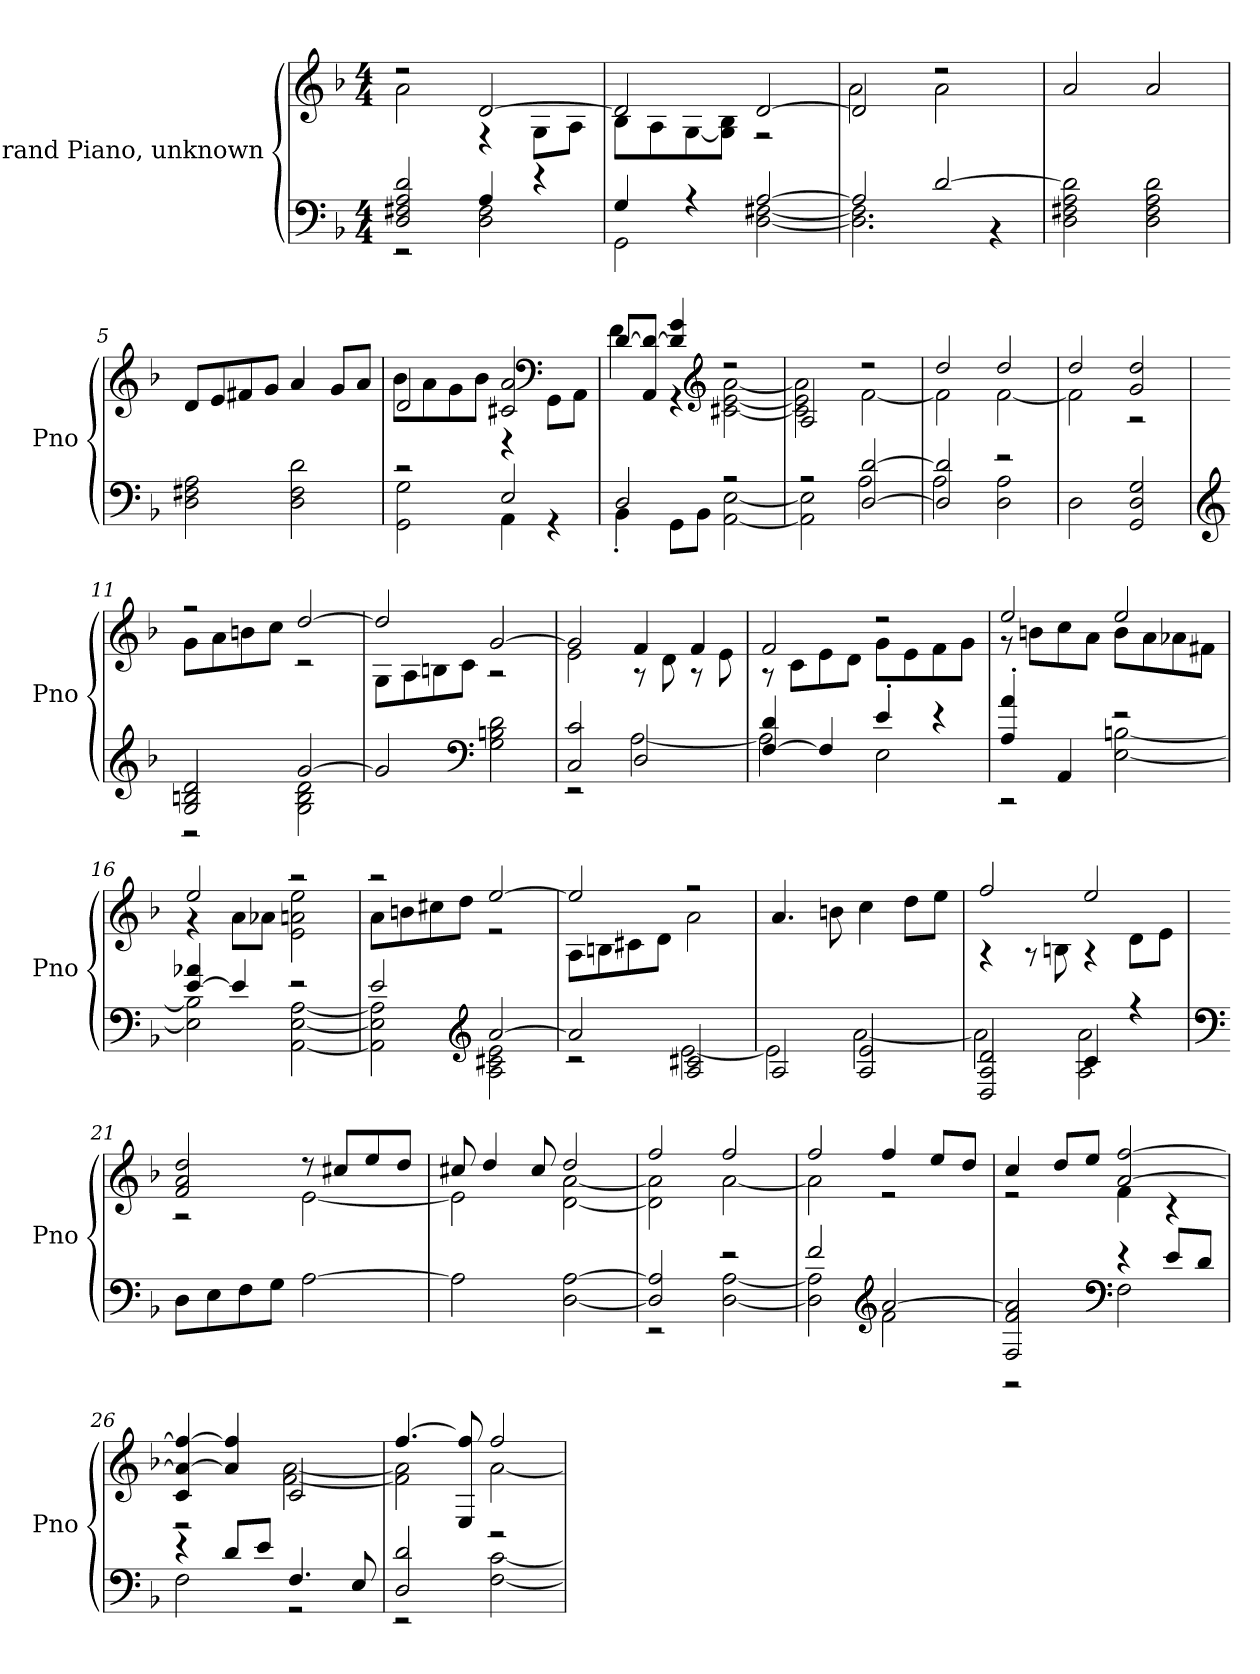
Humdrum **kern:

**kern	**kern
*part1	*part1
*staff2	*staff1
*I"Grand Piano, unknown	*
*I'Pno	*
*clefF4	*clefG2
*k[b-]	*k[b-]
*M4/4	*M4/4
*MM151	*MM151
=1	=1
*^	*^
2D/ 2F#X/ 2A/ 2d/	2r	2r	2a\
4A/	2D\ 2F#\	[2d/	4r
4r	.	.	8G\L
.	.	.	8A\J
=2	=2	=2	=2
4G/	2GG\	2d/]	8B-\L
.	.	.	8A\
4r	.	.	[8G\
.	.	.	8G\] 8B-\J
[2A/	[2D\ [2F#X\	[2d/	2r
=3	=3	=3	=3
2A/]	2.D\] 2.F#\]	2d/]	2a\
[2d/	.	2r	2a\
.	4r	.	.
*v	*v	*	*
*	*v	*v
=4	=4
2D\ 2F#X\ 2A\ 2d\]	2a/
2D\ 2F#\ 2A\ 2d\	2a/
=5	=5
2D\ 2F#X\ 2A\	8d/L
.	8e/
.	8f#X/
.	8g/J
2D\ 2F#\ 2d\	4a/
.	8g/L
.	8a/J
=6	=6
*^	*^
2r	2GG\ 2G\	2d/	8b-\L
.	.	.	8a\
.	.	.	8g\
.	.	.	8b-\J
2E/	4AA\	2c#X/ 2a/	4r
*	*	*clefF4	*
.	4r	.	8GG\L
.	.	.	8AA\J
!!LO:LB:g=z	!!
=7	=7	=7	=7
2D/	4BB-'\	[8d/L	4f\
.	.	8AA/ 8d/_J	.
.	8GG\L	4d/] 4g/	4r
.	8BB-\J	.	.
*	*	*clefG2	*
2r	[2AA\ [2E\	2r	[2c#X\ [2e\ [2a\
=8	=8	=8	=8
2r	2AA\] 2E\]	2A/	2c#\] 2e\] 2a\]
[2D/ [2d/	2A\	2r	[2f\
=9	=9	=9	=9
2D/] 2d/]	2A\	2dd/	2f\]
2r	2D\ 2A\	2dd/	[2f\
*v	*v	*	*
=10	=10	=10
2D\	2dd/	2f\]
2GG/ 2D/ 2G/	2g/ 2dd/	2r
=11	=11	=11
*clefG2	*	*
*^	*	*
2G/ 2Bn/ 2d/	2r	2r	8g\L
.	.	.	8a\
.	.	.	8bn\
.	.	.	8cc\J
[2g/	2G\ 2B\ 2d\	[2dd/	2r
*v	*v	*	*
=12	=12	=12
2g/]	2dd/]	8G\L
.	.	8A\
.	.	8Bn\
.	.	8c\J
*clefF4	*	*
2G\ 2Bn\ 2d\	[2g/	2r
=13	=13	=13
*^	*	*
2C/ 2c/	2r	2g/]	2e\
2D/	[2A\	4f/	8r
.	.	.	8d\
.	.	4f/	8r
.	.	.	8e\
!!LO:LB:g=z	!!
=14	=14	=14	=14
[4F/ 4d/	2A\]	2f/	8r
.	.	.	8c\L
4F/]	.	.	8e\
.	.	.	8d\J
4e'/	2E\	2r	8g\L
.	.	.	8e\
4r	.	.	8f\
.	.	.	8g\J
=15	=15	=15	=15
4A/' 4a/'	2r	2ee/	8r
.	.	.	8bn\L
4AA/	.	.	8cc\
.	.	.	8a\J
2r	[2E\ [2Bn\	2ee/	8b\L
.	.	.	8a\
.	.	.	8a-X\
.	.	.	8f#X\J
=16	=16	=16	=16
[4e/ 4a-X/	2E\] 2B\]	2ee/	4r
4e/]	.	.	8a\L
.	.	.	8a-X\J
2r	[2AA\ [2E\ [2A\	2r	2e\ 2an\ 2ee\
=17	=17	=17	=17
2e/	2AA\] 2E\] 2A\]	2r	8a\L
.	.	.	8bn\
.	.	.	8cc#X\
.	.	.	8dd\J
*clefG2	*	*	*
[2a/	2A\ 2c#X\ 2e\	[2ee/	2r
=18	=18	=18	=18
2a/]	2r	2ee/]	8A\L
.	.	.	8Bn\
.	.	.	8c#X\
.	.	.	8d\J
2A/ 2c#X/	[2e\	2r	2a\
*	*	*v	*v
!!LO:LB:g=z
=19	=19	=19
2A/	2e\]	4.a/
.	.	8bn\
2A/ 2e/	[2a\	4cc\
.	.	8dd\L
.	.	8ee\J
=20	=20	=20
*	*	*^
2D/ 2A/ 2d/	2a\]	2ff/	4r
.	.	.	8r
.	.	.	8Bn\
4c/	2A\ 2a\	2ee/	4r
4r	.	.	8d\L
.	.	.	8e\J
*v	*v	*	*
=21	=21	=21
*clefF4	*	*
8D\L	2f/ 2a/ 2dd/	2r
8E\	.	.
8F\	.	.
8G\J	.	.
[2A\	8r	[2e\
.	8cc#X/L	.
.	8ee/	.
.	8dd/J	.
=22	=22	=22
2A\]	8cc#X/	2e\]
.	4dd/	.
.	8cc#/	.
[2D\ [2A\	2dd/	[2d\ [2a\
=23	=23	=23
*^	*	*
2D/] 2A/]	2r	2ff/	2d\] 2a\]
2r	[2D\ [2A\	2ff/	[2a\
=24	=24	=24	=24
2f/	2D\] 2A\]	2ff/	2a\]
*clefG2	*	*	*
[2a/	2f\	4ff/	2r
.	.	8ee/L	.
.	.	8dd/J	.
!!LO:LB:g=z	!!
=25	=25	=25	=25
2F/ 2f/ 2a/]	2r	4cc/	2r
.	.	8dd/L	.
.	.	8ee/J	.
*clefF4	*	*	*
4r	2F\	[2a/ [2ff/	4f\
8e/L	.	.	4r
8d/J	.	.	.
=26	=26	=26	=26
4r	2F\	4c/ 4a/_ 4ff/_	2r
8d/L	.	4a/] 4ff/]	.
8e/J	.	.	.
4.F/	2r	2c/	[2f\ [2a\
8E/	.	.	.
=27	=27	=27	=27
2D/ 2d/	2r	[4.ff/	2f\] 2a\]
.	.	8E/ 8ff/]	.
2r	[2F\ [2c\	2ff/	[2a\
*v	*v	*	*
*	*v	*v
=	=
*-	*-
